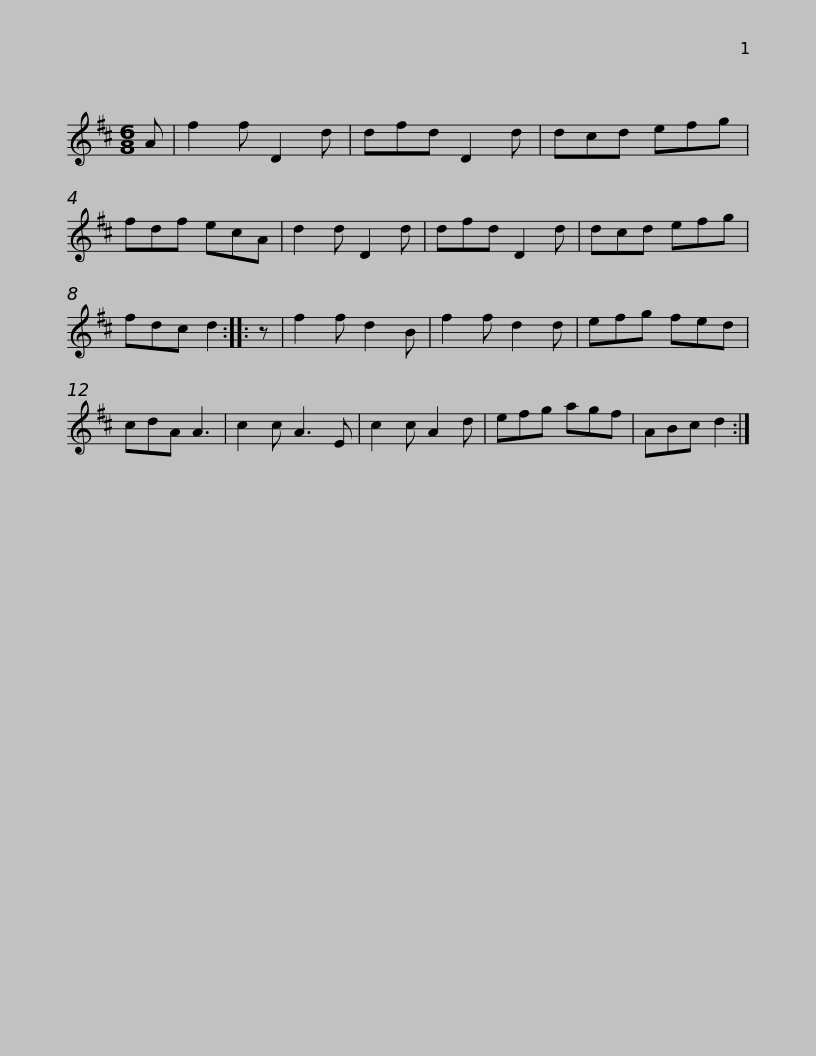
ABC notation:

X:1
L:1/8
M:6/8
I:linebreak $
K:D
V:1 treble
V:1
 A | f2 f D2 d | dfd D2 d | dcd efg | fdf ecA | %5
 d2 d D2 d | dfd D2 d | dcd efg | fdc d2 ::$ z | %10
 f2 f d2 B | f2 f d2 d | efg fed | cdA A3 | c2 c A3 E | %15
 c2 c A2 d | efg agf | ABc d2 :| %18
